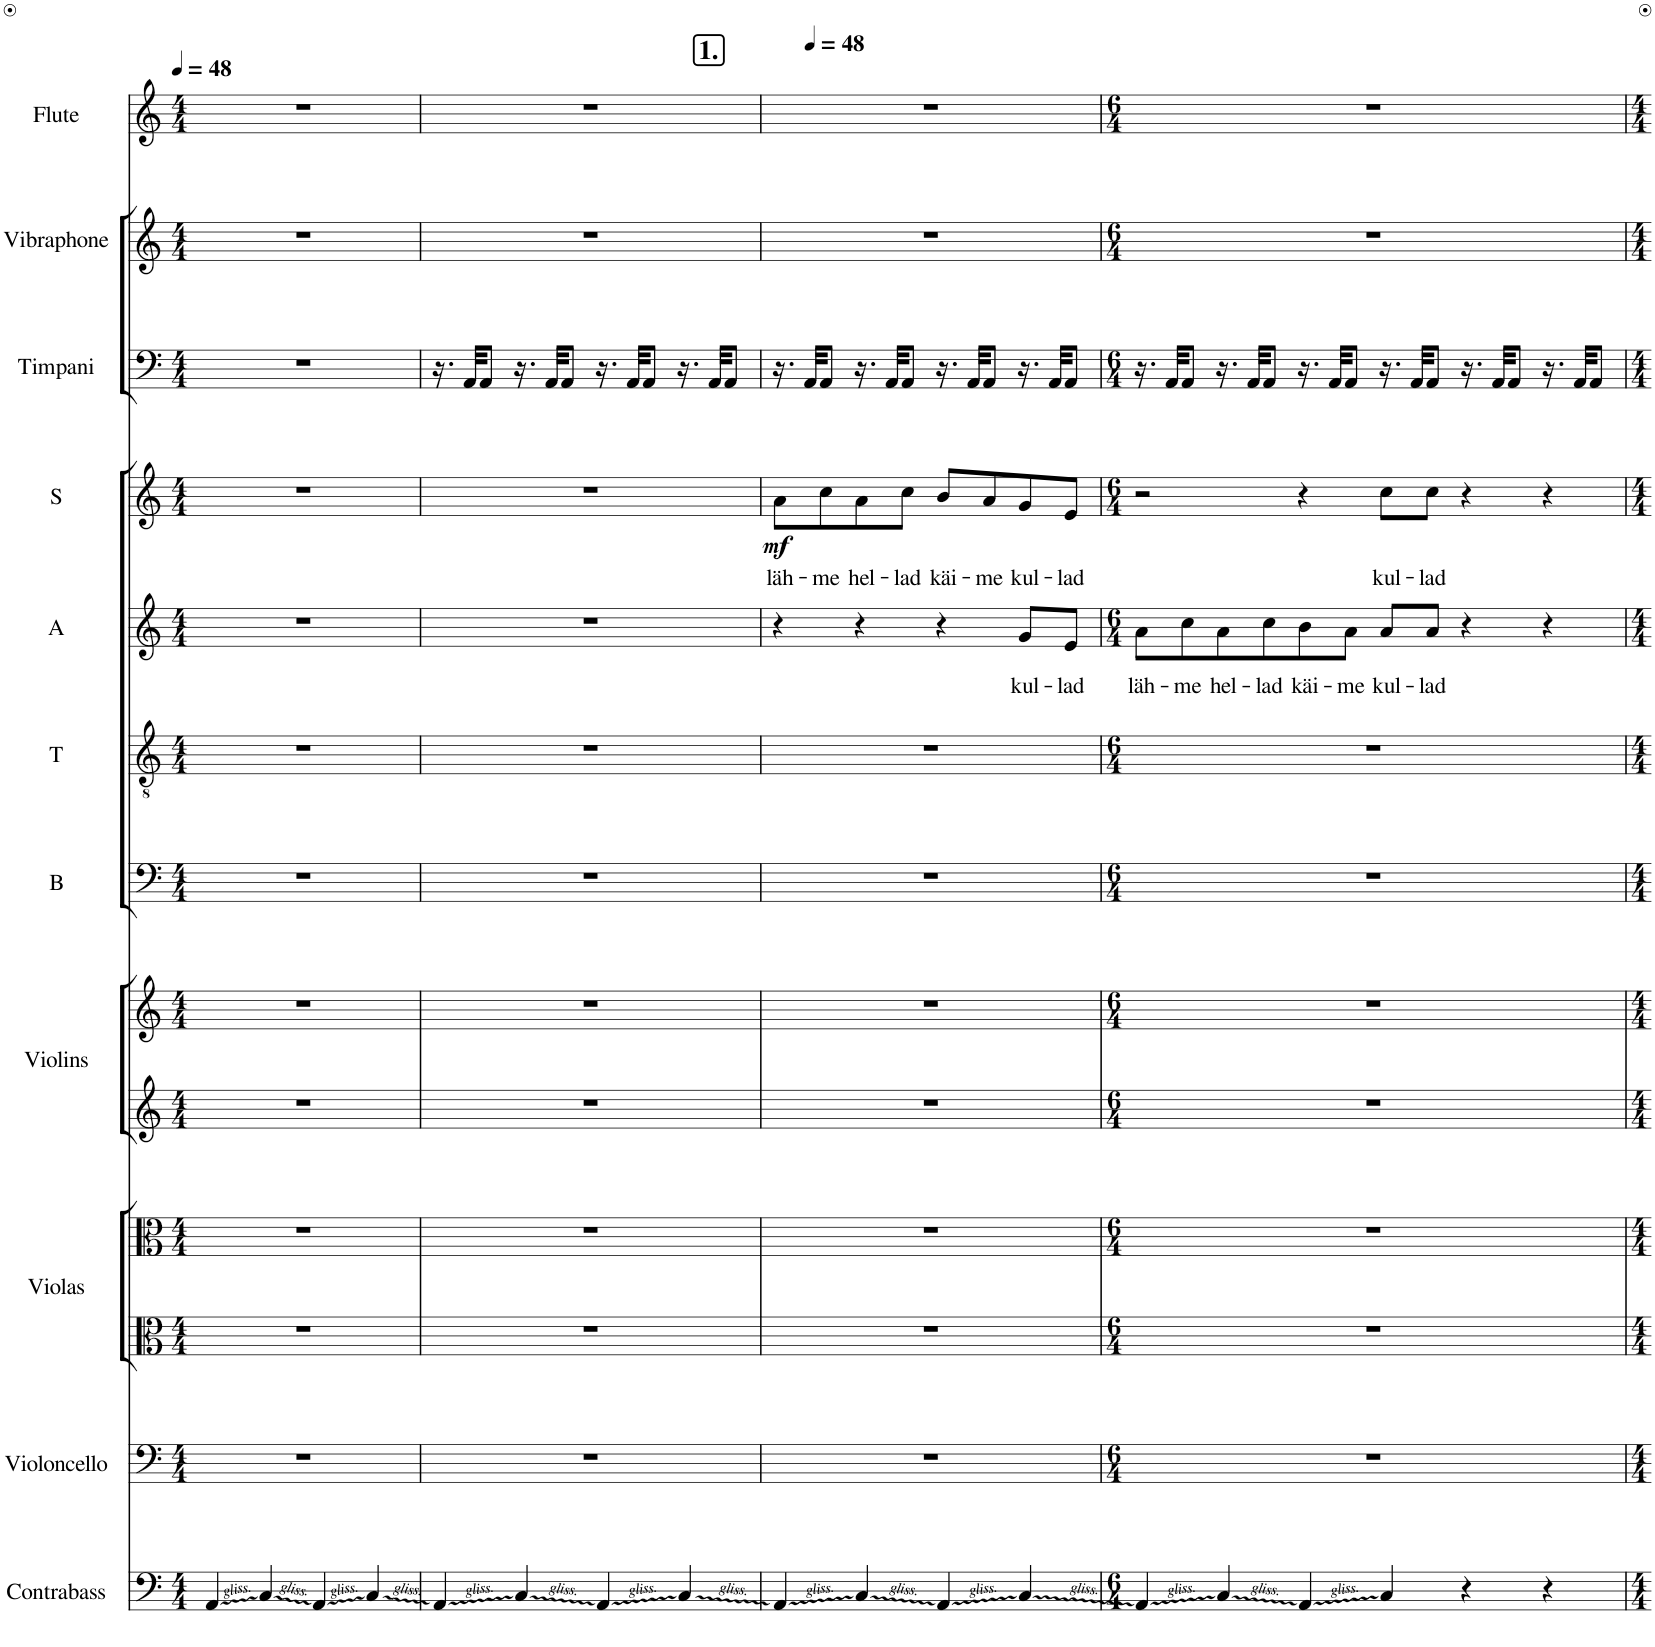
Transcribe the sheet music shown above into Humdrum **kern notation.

**kern	**kern	**kern	**kern	**kern	**kern	**kern	**kern	**kern	**text	**kern	**text	**dynam	**kern	**kern	**kern
*part11	*part10	*part9	*part9	*part8	*part8	*part7	*part6	*part5	*part5	*part4	*part4	*part4	*part3	*part2	*part1
*staff13	*staff12	*staff11	*staff10	*staff9	*staff8	*staff7	*staff6	*staff5	*staff5	*staff4	*staff4	*staff4	*staff3	*staff2	*staff1
*I"Contrabass	*I"Violoncello	*I"Violas	*	*I"Violins	*	*I"B	*I"T	*I"A	*	*I"S	*	*	*I"Timpani	*I"Vibraphone	*I"Flute
*I'Cb.	*I'Vc.	*I'Vlas.	*	*I'Vlns.	*	*I'B	*I'T	*I'A	*	*I'S	*	*	*I'Timp.	*I'Vib.	*I'Fl.
*clefF4	*clefF4	*clefC3	*clefC3	*clefG2	*clefG2	*clefF4	*clefGv2	*clefG2	*	*clefG2	*	*	*clefF4	*clefG2	*clefG2
*Trd7c12	*	*	*	*	*	*	*	*Trd1c2	*	*	*	*	*	*	*
*k[]	*k[]	*k[]	*k[]	*k[]	*k[]	*k[]	*k[]	*k[]	*	*k[]	*	*	*k[]	*k[]	*k[]
*M4/4	*M4/4	*M4/4	*M4/4	*M4/4	*M4/4	*M4/4	*M4/4	*M4/4	*	*M4/4	*	*	*M4/4	*M4/4	*M4/4
*MM48	*MM48	*MM48	*MM48	*MM48	*MM48	*MM48	*MM48	*MM48	*	*MM48	*	*	*MM48	*MM48	*MM48
=1	=1	=1	=1	=1	=1	=1	=1	=1	=1	=1	=1	=1	=1	=1	=1
4AA/	1r	1r	1r	1r	1r	1r	1r	1r	.	1r	.	.	1r	1r	1r
4C/	.	.	.	.	.	.	.	.	.	.	.	.	.	.	.
4AA/	.	.	.	.	.	.	.	.	.	.	.	.	.	.	.
4C/	.	.	.	.	.	.	.	.	.	.	.	.	.	.	.
=2	=2	=2	=2	=2	=2	=2	=2	=2	=2	=2	=2	=2	=2	=2	=2
4AA/	1r	1r	1r	1r	1r	1r	1r	1r	.	1r	.	.	16.r	1r	1r
.	.	.	.	.	.	.	.	.	.	.	.	.	32AA/KKL	.	.
.	.	.	.	.	.	.	.	.	.	.	.	.	8AA/J	.	.
4C/	.	.	.	.	.	.	.	.	.	.	.	.	16.r	.	.
.	.	.	.	.	.	.	.	.	.	.	.	.	32AA/KKL	.	.
.	.	.	.	.	.	.	.	.	.	.	.	.	8AA/J	.	.
4AA/	.	.	.	.	.	.	.	.	.	.	.	.	16.r	.	.
.	.	.	.	.	.	.	.	.	.	.	.	.	32AA/KKL	.	.
.	.	.	.	.	.	.	.	.	.	.	.	.	8AA/J	.	.
4C/	.	.	.	.	.	.	.	.	.	.	.	.	16.r	.	.
.	.	.	.	.	.	.	.	.	.	.	.	.	32AA/KKL	.	.
.	.	.	.	.	.	.	.	.	.	.	.	.	8AA/J	.	.
=3	=3	=3	=3	=3	=3	=3	=3	=3	=3	=3	=3	=3	=3	=3	=3
!!LO:REH:place=s1:a:B:cj:fs=14:t=1.
*	*	*	*	*	*	*	*	*	*	*	*	*	*	*	*MM48
!	!	!	!	!	!	!	!	!	!	!	!LO:LY:b	!LO:DY:b	!	!	!
4AA/	1r	1r	1r	1r	1r	1r	1r	4r	.	8a\L	läh-	mf	16.r	1r	1r
.	.	.	.	.	.	.	.	.	.	.	.	.	32AA/KKL	.	.
!	!	!	!	!	!	!	!	!	!	!	!LO:LY:b	!	!	!	!
.	.	.	.	.	.	.	.	.	.	8cc\	-me	.	8AA/J	.	.
!	!	!	!	!	!	!	!	!	!	!	!LO:LY:b	!	!	!	!
4C/	.	.	.	.	.	.	.	4r	.	8a\	hel-	.	16.r	.	.
.	.	.	.	.	.	.	.	.	.	.	.	.	32AA/KKL	.	.
!	!	!	!	!	!	!	!	!	!	!	!LO:LY:b	!	!	!	!
.	.	.	.	.	.	.	.	.	.	8cc\J	-lad	.	8AA/J	.	.
!	!	!	!	!	!	!	!	!	!	!	!LO:LY:b	!	!	!	!
4AA/	.	.	.	.	.	.	.	4r	.	8b/L	käi-	.	16.r	.	.
.	.	.	.	.	.	.	.	.	.	.	.	.	32AA/KKL	.	.
!	!	!	!	!	!	!	!	!	!	!	!LO:LY:b	!	!	!	!
.	.	.	.	.	.	.	.	.	.	8a/	-me	.	8AA/J	.	.
!	!	!	!	!	!	!	!	!	!LO:LY:b	!	!LO:LY:b	!	!	!	!
4C/	.	.	.	.	.	.	.	8g/L	kul-	8g/	kul-	.	16.r	.	.
.	.	.	.	.	.	.	.	.	.	.	.	.	32AA/KKL	.	.
!	!	!	!	!	!	!	!	!	!LO:LY:b	!	!LO:LY:b	!	!	!	!
.	.	.	.	.	.	.	.	8e/J	-lad	8e/J	-lad	.	8AA/J	.	.
=4	=4	=4	=4	=4	=4	=4	=4	=4	=4	=4	=4	=4	=4	=4	=4
*M6/4	*M6/4	*M6/4	*M6/4	*M6/4	*M6/4	*M6/4	*M6/4	*M6/4	*	*M6/4	*	*	*M6/4	*M6/4	*M6/4
!	!	!	!	!	!	!	!	!	!LO:LY:b	!	!	!	!	!	!
4AA/	1.r	1.r	1.r	1.r	1.r	1.r	1.r	8a\L	läh-	2r	.	.	16.r	1.r	1.r
.	.	.	.	.	.	.	.	.	.	.	.	.	32AA/KKL	.	.
!	!	!	!	!	!	!	!	!	!LO:LY:b	!	!	!	!	!	!
.	.	.	.	.	.	.	.	8cc\	-me	.	.	.	8AA/J	.	.
!	!	!	!	!	!	!	!	!	!LO:LY:b	!	!	!	!	!	!
4C/	.	.	.	.	.	.	.	8a\	hel-	.	.	.	16.r	.	.
.	.	.	.	.	.	.	.	.	.	.	.	.	32AA/KKL	.	.
!	!	!	!	!	!	!	!	!	!LO:LY:b	!	!	!	!	!	!
.	.	.	.	.	.	.	.	8cc\	-lad	.	.	.	8AA/J	.	.
!	!	!	!	!	!	!	!	!	!LO:LY:b	!	!	!	!	!	!
4AA/	.	.	.	.	.	.	.	8b\	käi-	4r	.	.	16.r	.	.
.	.	.	.	.	.	.	.	.	.	.	.	.	32AA/KKL	.	.
!	!	!	!	!	!	!	!	!	!LO:LY:b	!	!	!	!	!	!
.	.	.	.	.	.	.	.	8a\J	-me	.	.	.	8AA/J	.	.
!	!	!	!	!	!	!	!	!	!LO:LY:b	!	!LO:LY:b	!	!	!	!
4C/	.	.	.	.	.	.	.	8a/L	kul-	8cc\L	kul-	.	16.r	.	.
.	.	.	.	.	.	.	.	.	.	.	.	.	32AA/KKL	.	.
!	!	!	!	!	!	!	!	!	!LO:LY:b	!	!LO:LY:b	!	!	!	!
.	.	.	.	.	.	.	.	8a/J	-lad	8cc\J	-lad	.	8AA/J	.	.
4r	.	.	.	.	.	.	.	4r	.	4r	.	.	16.r	.	.
.	.	.	.	.	.	.	.	.	.	.	.	.	32AA/KKL	.	.
.	.	.	.	.	.	.	.	.	.	.	.	.	8AA/J	.	.
4r	.	.	.	.	.	.	.	4r	.	4r	.	.	16.r	.	.
.	.	.	.	.	.	.	.	.	.	.	.	.	32AA/KKL	.	.
.	.	.	.	.	.	.	.	.	.	.	.	.	8AA/J	.	.
=	=	=	=	=	=	=	=	=	=	=	=	=	=	=	=
*-	*-	*-	*-	*-	*-	*-	*-	*-	*-	*-	*-	*-	*-	*-	*-
